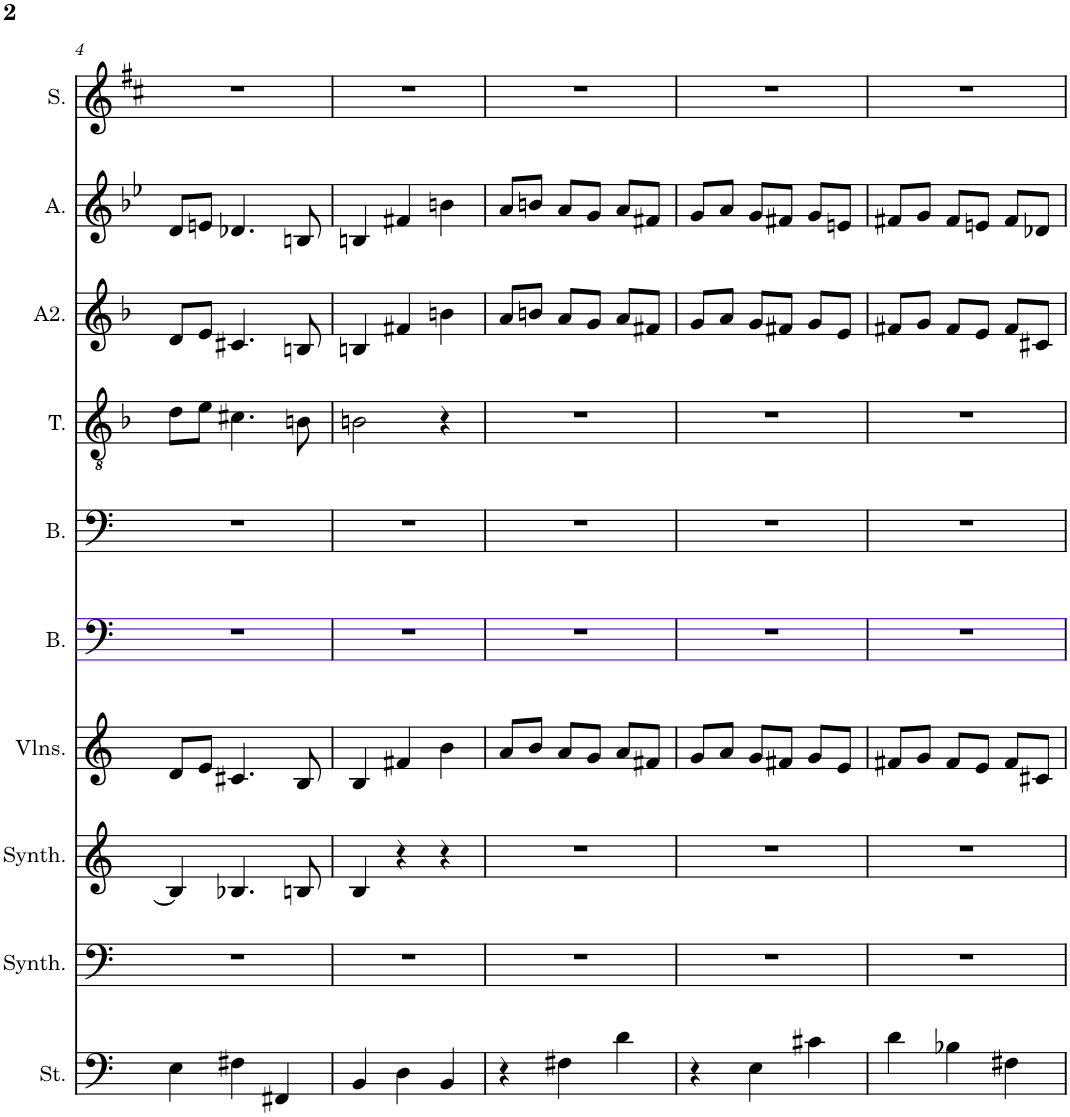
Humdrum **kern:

**kern	**kern	**kern	**kern	**kern	**kern	**kern	**kern	**kern	**kern
*part10	*part9	*part8	*part7	*part6	*part5	*part4	*part3	*part2	*part1
*staff10	*staff9	*staff8	*staff7	*staff6	*staff5	*staff4	*staff3	*staff2	*staff1
*I"Cordes, D'Bass/Strings, etc	*I"Synthétiseur d'instruments à cordes, Synth strings, etc	*I"Synthétiseur d'instruments à cordes, Synth strings 2	*I"Violons, 1st violins	*I"Basse 2	*I"Basse	*I"Ténor	*I"Alto 2	*I"Alto	*I"Soprano
*I'St.	*I'Synth.	*I'Synth.	*I'Vlns.	*I'B.	*I'B.	*I'T.	*I'A2.	*I'A.	*I'S.
!!LO:PB:g=z
*clefF4	*clefF4	*clefG2	*clefG2	*clefF4	*clefF4	*clefGv2	*clefG2	*clefG2	*clefG2
*k[]	*k[]	*k[]	*k[]	*k[]	*k[]	*k[b-]	*k[b-]	*k[b-e-]	*k[f#c#]
*M3/4	*M3/4	*M3/4	*M3/4	*M3/4	*M3/4	*M3/4	*M3/4	*M3/4	*M3/4
=4	=4	=4	=4	=4	=4	=4	=4	=4	=4
4E\	2.r	4B/]	8d/L	2.r	2.r	8d\L	8d/L	8d/L	2.r
.	.	.	8e/J	.	.	8e\J	8e/J	8en/J	.
4F#X\	.	4.B-X/	4.c#X/	.	.	4.c#X\	4.c#X/	4.d-X/	.
4FF#X/	.	.	.	.	.	.	.	.	.
.	.	8Bn/	8B/	.	.	8Bn\	8Bn/	8Bn/	.
=5	=5	=5	=5	=5	=5	=5	=5	=5	=5
4BB/	2.r	4B/	4B/	2.r	2.r	2Bn\	4Bn/	4Bn/	2.r
4D\	.	4r	4f#X/	.	.	.	4f#X/	4f#X/	.
4BB/	.	4r	4b\	.	.	4r	4bn\	4bn\	.
=6	=6	=6	=6	=6	=6	=6	=6	=6	=6
4r	2.r	2.r	8a/L	2.r	2.r	2.r	8a/L	8a/L	2.r
.	.	.	8b/J	.	.	.	8bn/J	8bn/J	.
4F#X\	.	.	8a/L	.	.	.	8a/L	8a/L	.
.	.	.	8g/J	.	.	.	8g/J	8g/J	.
4d\	.	.	8a/L	.	.	.	8a/L	8a/L	.
.	.	.	8f#X/J	.	.	.	8f#X/J	8f#X/J	.
=7	=7	=7	=7	=7	=7	=7	=7	=7	=7
4r	2.r	2.r	8g/L	2.r	2.r	2.r	8g/L	8g/L	2.r
.	.	.	8a/J	.	.	.	8a/J	8a/J	.
4E\	.	.	8g/L	.	.	.	8g/L	8g/L	.
.	.	.	8f#X/J	.	.	.	8f#X/J	8f#X/J	.
4c#X\	.	.	8g/L	.	.	.	8g/L	8g/L	.
.	.	.	8e/J	.	.	.	8e/J	8en/J	.
=8	=8	=8	=8	=8	=8	=8	=8	=8	=8
4d\	2.r	2.r	8f#X/L	2.r	2.r	2.r	8f#X/L	8f#X/L	2.r
.	.	.	8g/J	.	.	.	8g/J	8g/J	.
4B-X\	.	.	8f#/L	.	.	.	8f#/L	8f#/L	.
.	.	.	8e/J	.	.	.	8e/J	8en/J	.
4F#X\	.	.	8f#/L	.	.	.	8f#/L	8f#/L	.
.	.	.	8c#X/J	.	.	.	8c#X/J	8d-X/J	.
=	=	=	=	=	=	=	=	=	=
*-	*-	*-	*-	*-	*-	*-	*-	*-	*-
